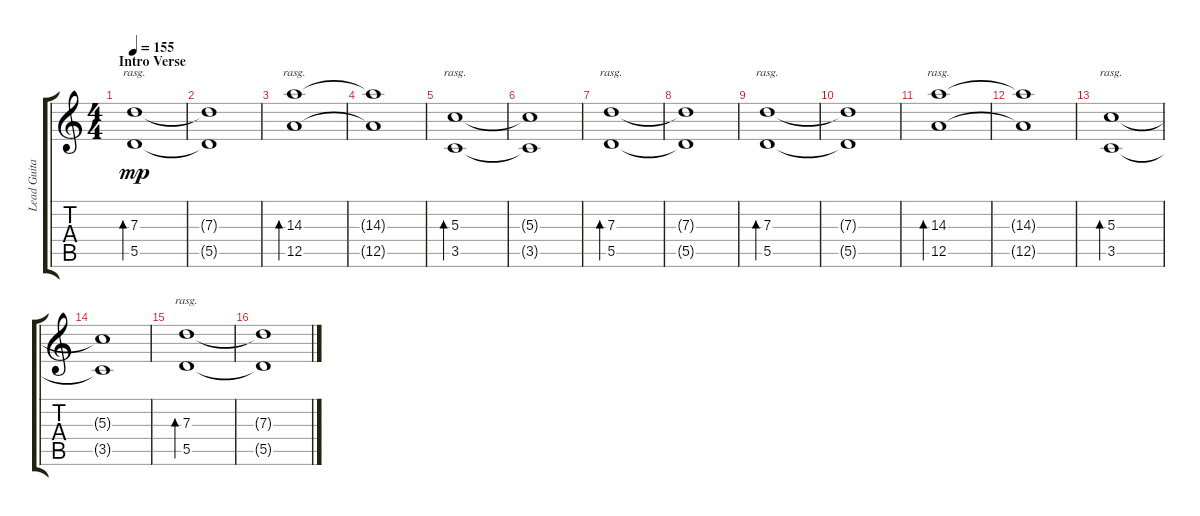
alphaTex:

\track ("Lead Guitar" "Lead Guita") {instrument distortionguitar}
\staff {score tabs}
\tuning (E4 B3 G3 D3 A2 E2) {hide}
\ts (4 4)
\section ("" "Intro Verse ")
\tempo 155
\clef g2
\ks c
(7.3 5.5).1{bd 480 rasg ii dy mp} |
(7.3{t} 5.5{t}).1 |
(14.3 12.5).1{bd 480 rasg ii} |
(14.3{t} 12.5{t}).1 |
(5.3 3.5).1{bd 480 rasg ii} |
(5.3{t} 3.5{t}).1 |
(7.3 5.5).1{bd 480 rasg ii} |
(7.3{t} 5.5{t}).1 |
(7.3 5.5).1{bd 480 rasg ii} |
(7.3{t} 5.5{t}).1 |
(14.3 12.5).1{bd 480 rasg ii} |
(14.3{t} 12.5{t}).1 |
(5.3 3.5).1{bd 480 rasg ii} |
(5.3{t} 3.5{t}).1 |
(7.3 5.5).1{bd 480 rasg ii} |
(7.3{t} 5.5{t}).1
